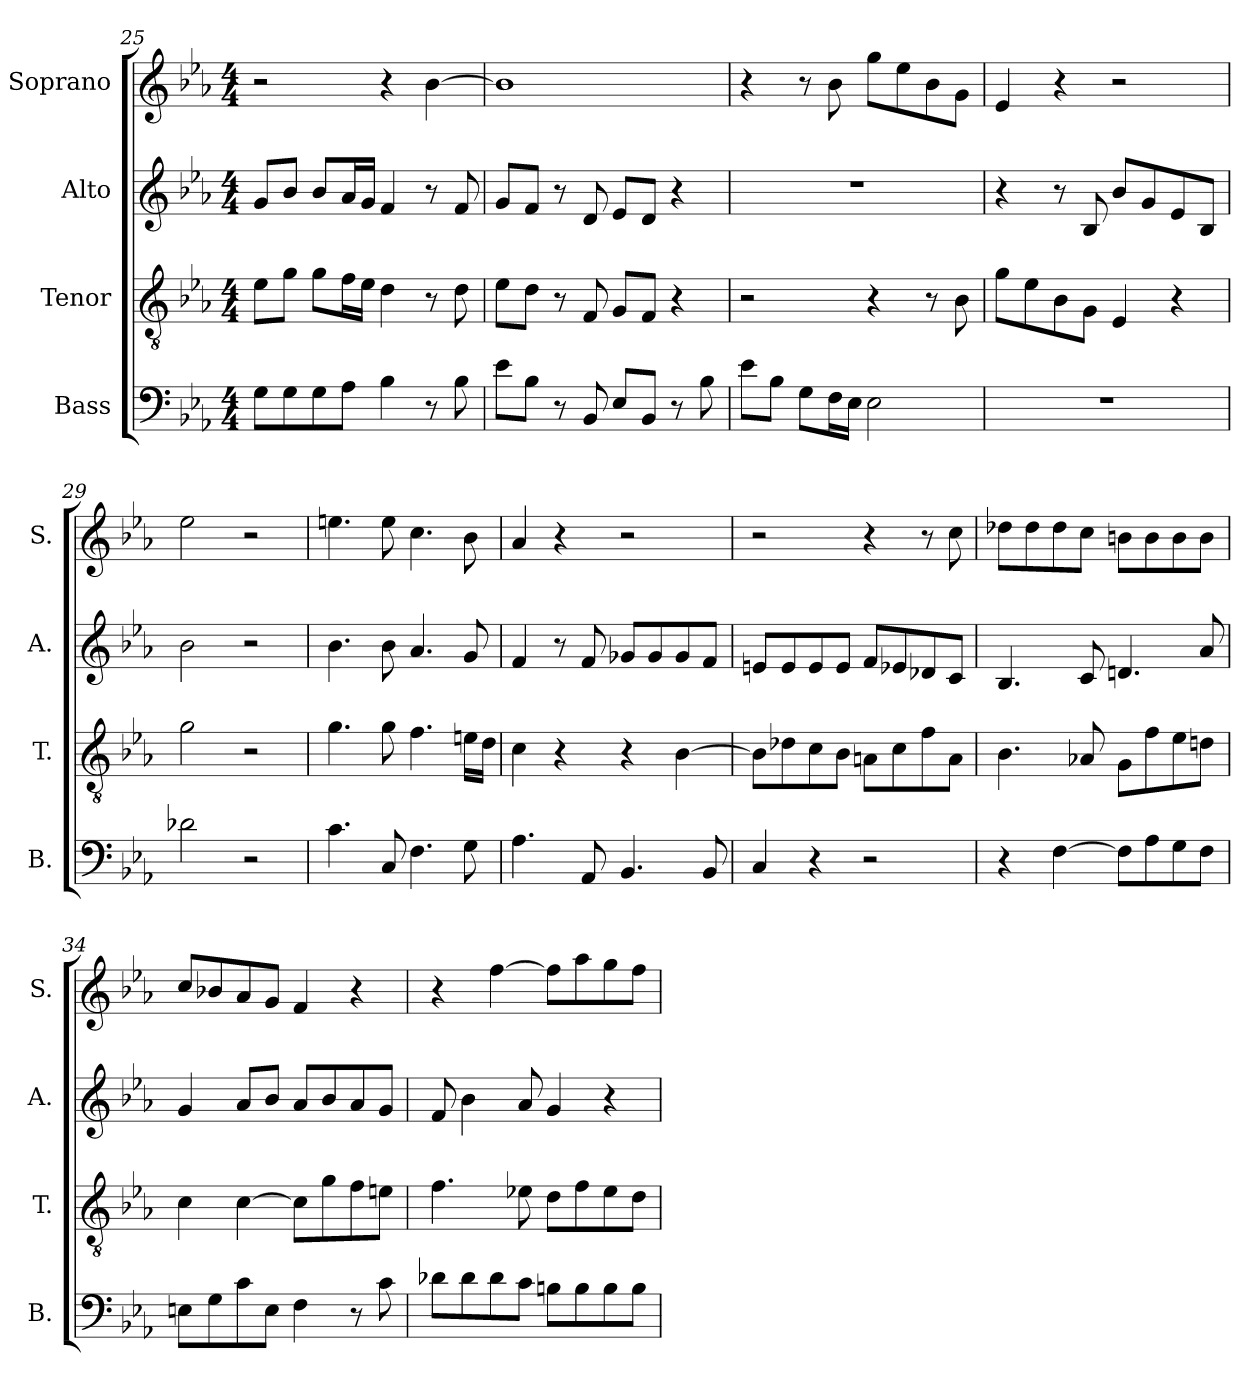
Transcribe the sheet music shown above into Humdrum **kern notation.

**kern	**kern	**kern	**kern
*part4	*part3	*part2	*part1
*staff4	*staff3	*staff2	*staff1
*I"Bass	*I"Tenor	*I"Alto	*I"Soprano
*I'B.	*I'T.	*I'A.	*I'S.
*clefF4	*clefGv2	*clefG2	*clefG2
*	*ITrd7c12	*	*
*k[b-e-a-]	*k[b-e-a-]	*k[b-e-a-]	*k[b-e-a-]
*E-:	*E-:	*E-:	*E-:
*M4/4	*M4/4	*M4/4	*M4/4
=25	=25	=25	=25
8Gi\L	8E-i\L	8gi/L	2r
8Gi\	8Gi\J	8b-i/J	.
8Gi\	8Gi\L	8b-i/L	.
8A-i\J	16Fi\L	16a-i/L	.
.	16E-i\JJ	16gi/JJ	.
4B-i\	4Di\	4fi/	4r
8r	8r	8r	[>4b-i\
8B-i\	8Di\	8fi/	.
=26	=26	=26	=26
8e-i\L	8E-i\L	8gi/L	1b-i]
8B-i\J	8Di\J	8fi/J	.
8r	8r	8r	.
8BB-i/	8FFi/	8di/	.
8E-i/L	8GGi/L	8e-i/L	.
8BB-i/J	8FFi/J	8di/J	.
8r	4r	4r	.
8B-i\	.	.	.
=27	=27	=27	=27
8e-i\L	2r	1r	4r
8B-i\J	.	.	.
8Gi\L	.	.	8r
16Fi\L	.	.	8b-i\
16E-i\JJ	.	.	.
2E-i\	4r	.	8ggi\L
.	.	.	8ee-i\
.	8r	.	8b-i\
.	8BB-i\	.	8gi\J
=28	=28	=28	=28
1r	8Gi\L	4r	4e-i/
.	8E-i\	.	.
.	8BB-i\	8r	4r
.	8GGi\J	8B-i/	.
.	4EE-i/	8b-i/L	2r
.	.	8gi/	.
.	4r	8e-i/	.
.	.	8B-i/J	.
!!LO:LB:g=z
=29	=29	=29	=29
2d-Xi\	2Gi\	2b-i\	2ee-i\
2r	2r	2r	2r
=30	=30	=30	=30
4.ci\	4.Gi\	4.b-i\	4.eeni\
8Ci/	8Gi\	8b-i\	8eei\
4.Fi\	4.Fi\	4.a-i/	4.cci\
8Gi\	16Eni\LL	8gi/	8b-i\
.	16Di\JJ	.	.
=31	=31	=31	=31
4.A-i\	4Ci\	4fi/	4a-i/
.	4r	8r	4r
8AA-i/	.	8fi/	.
4.BB-i/	4r	8g-Xi/L	2r
.	.	8g-i/	.
.	[>4BB-i\	8g-i/	.
8BB-i/	.	8fi/J	.
=32	=32	=32	=32
4Ci/	8BB-i\L]	8eni/L	2r
.	8D-Xi\	8ei/	.
4r	8Ci\	8ei/	.
.	8BB-i\J	8ei/J	.
2r	8AAni\L	8fi/L	4r
.	8Ci\	8e-Xi/	.
.	8Fi\	8d-Xi/	8r
.	8AAi\J	8ci/J	8cci\
=33	=33	=33	=33
4r	4.BB-i\	4.B-i/	8dd-Xi\L
.	.	.	8dd-i\
[>4Fi\	.	.	8dd-i\
.	8AA-Xi/	8ci/	8cci\J
8Fi\L]	8GGi\L	4.dni/	8bni\L
8A-i\	8Fi\	.	8bi\
8Gi\	8E-i\	.	8bi\
8Fi\J	8Dni\J	8a-i/	8bi\J
=34	=34	=34	=34
8Eni\L	4Ci\	4gi/	8cci/L
8Gi\	.	.	8b-Xi/
8ci\	[>4Ci\	8a-i/L	8a-i/
8Ei\J	.	8b-i/J	8gi/J
4Fi\	8Ci\L]	8a-i/L	4fi/
.	8Gi\	8b-i/	.
8r	8Fi\	8a-i/	4r
8ci\	8Eni\J	8gi/J	.
!!LO:PB:g=z
=35	=35	=35	=35
8d-Xi\L	4.Fi\	8fi/	4r
8d-i\	.	4b-i\	.
8d-i\	.	.	[>4ffi\
8ci\J	8E-Xi\	8a-i/	.
8Bni\L	8Di\L	4gi/	8ffi\L]
8Bi\	8Fi\	.	8aa-i\
8Bi\	8E-i\	4r	8ggi\
8Bi\J	8Di\J	.	8ffi\J
=	=	=	=
*-	*-	*-	*-
